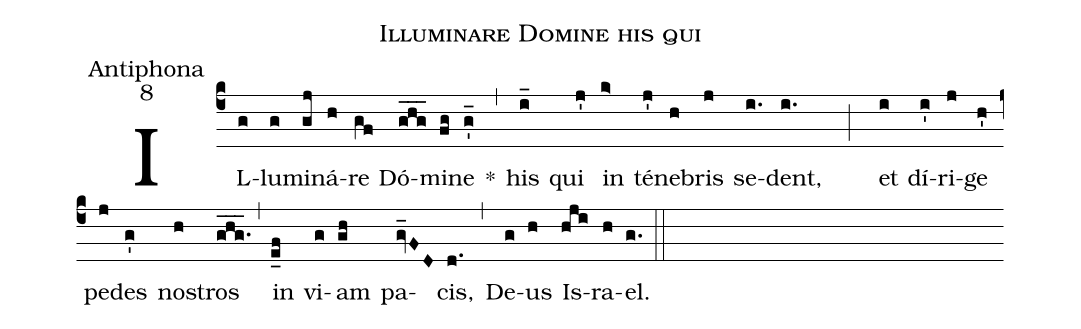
name:Illuminare Domine his qui;
office-part:Antiphona;
mode:8;
%%
(c4) IL(g)lu(g)mi(gj)ná(h)re(gf) Dó(ghg___)mi(fg)ne(g_') *(,) his(i_) qui(j') in(k>) té(j')ne(h)bris(j) se(i.)dent,(i.) ( ;) et(i) dí(i')ri(j)ge(h') pe(j)des(g') no(h)stros(ghg.___) (,) in(e_f) vi(g)am(gh) pa(gv_FD)cis,(d.) (,) De(g)us(h) Is(hji)ra(h)el.(g.) (::)
